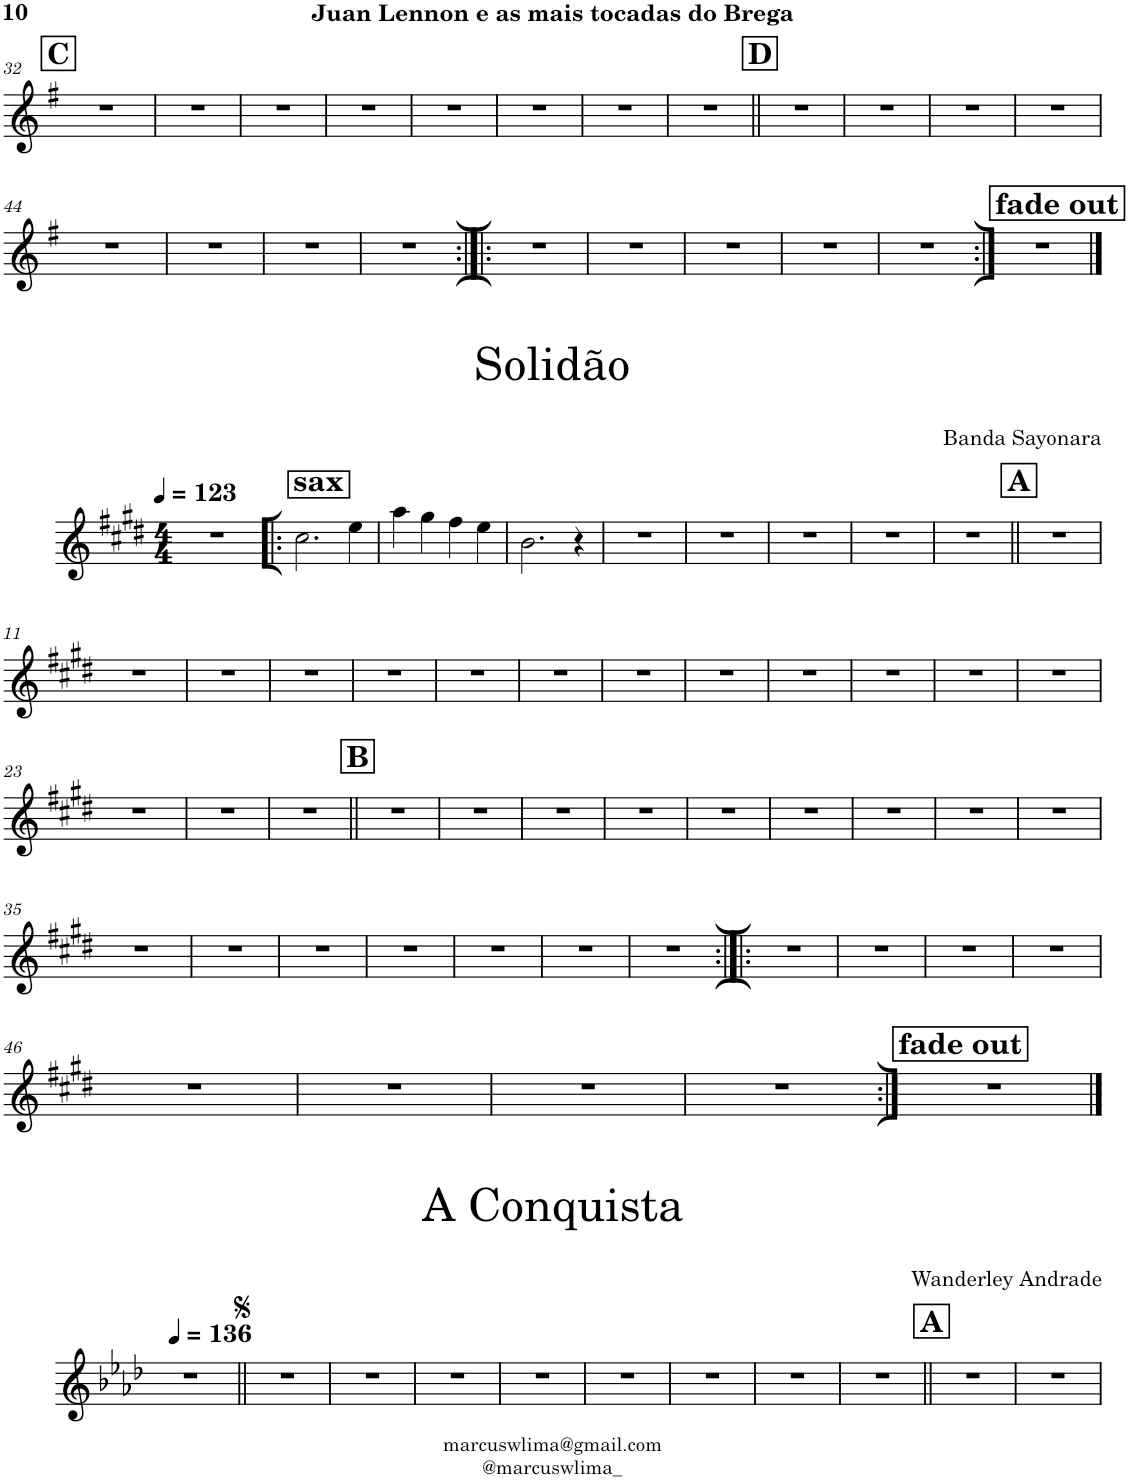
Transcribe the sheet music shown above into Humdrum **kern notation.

**kern
*part1
*staff1
*I"Voice
*I'Vo.
!!LO:PB:g=z
*clefG2
*k[f#]
*M4/4
!!LO:REH:place=s1:a:B:cj:fs=14:t=C
=32
1r
=33
1r
=34
1r
=35
1r
=36
1r
=37
1r
=38
1r
=39
1r
!!LO:REH:place=s1:a:B:cj:fs=14:t=D
=40||
1r
=41
1r
=42
1r
=43
1r
!!LO:LB:g=z
=44
1r
=45
1r
=46
1r
=47
1r
=48:|!|:
1r
=49
1r
=50
1r
=51
1r
=52
1r
!!LO:REH:place=s1:a:B:cj:fs=14:t=fade out
=53:|!
1r
!!LO:LB:g=z
==1
*k[f#c#g#d#]
*M4/4
*MM123
1r
!!LO:REH:place=s1:a:B:cj:fs=14:t=sax
=2!|:
2.cc#\
4ee\
=3
4aa\
4gg#\
4ff#\
4ee\
=4
2.b\
4r
=5
1r
=6
1r
=7
1r
=8
1r
=9
1r
!!LO:REH:place=s1:a:B:cj:fs=14:t=A
=10||
1r
!!LO:LB:g=z
=11
1r
=12
1r
=13
1r
=14
1r
=15
1r
=16
1r
=17
1r
=18
1r
=19
1r
=20
1r
=21
1r
=22
1r
!!LO:LB:g=z
=23
1r
=24
1r
=25
1r
!!LO:REH:place=s1:a:B:cj:fs=14:t=B
=26||
1r
=27
1r
=28
1r
=29
1r
=30
1r
=31
1r
=32
1r
=33
1r
=34
1r
!!LO:LB:g=z
=35
1r
=36
1r
=37
1r
=38
1r
=39
1r
=40
1r
=41
1r
=42:|!|:
1r
=43
1r
=44
1r
=45
1r
!!LO:LB:g=z
=46
1r
=47
1r
=48
1r
=49
1r
!!LO:REH:place=s1:a:B:cj:fs=14:t=fade out
=50:|!
1r
!!LO:LB:g=z
==1
*k[b-e-a-d-]
*MM136
1r
=2||
1r
=3
1r
=4
1r
=5
1r
=6
1r
=7
1r
=8
1r
=9
1r
!!LO:REH:place=s1:a:B:cj:fs=14:t=A
=10||
1r
=11
1r
=
*-
